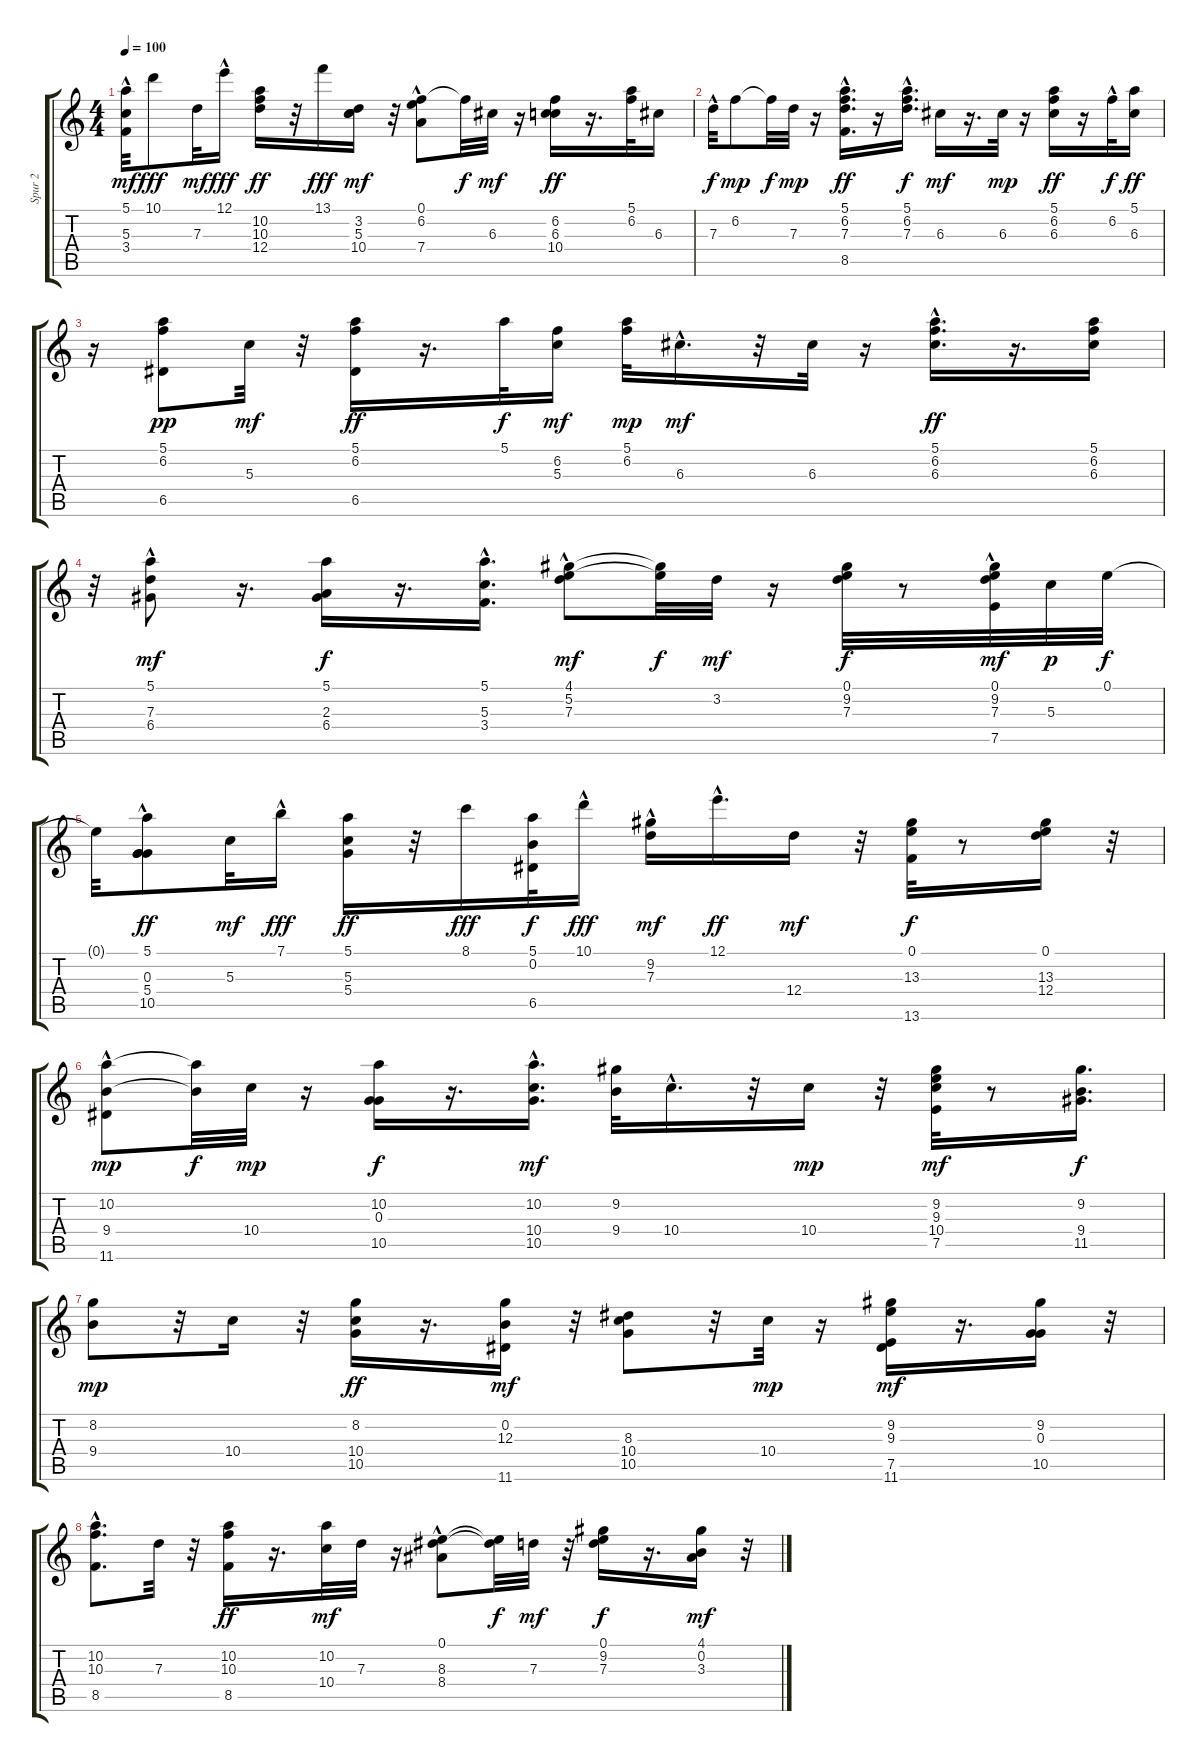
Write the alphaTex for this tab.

\track ("Spur 2" "Spur 2") {instrument acousticguitarnylon}
\staff {score tabs}
\tuning (E4 B3 G3 D3 A2 E2) {hide}
\ts (4 4)
\tempo 100
\clef g2
\ks c
(5.1 5.3{hac} 3.4{hac}).32{dy mf} 10.1.8{dy fff} 7.3.32{dy mf} 12.1{hac}.16{dy fff} (10.2 10.3 12.4).16{dy ff} r.32 13.1.16{dy fff} (3.2 5.3 10.4).16{dy mf} r.32 (0.1 6.2 7.4{hac}).8 6.2{t}.32{dy f} 6.3.32{dy mf} r.16 (6.2 6.3 10.4).16{dy ff} r.16{d} (5.1 6.2).32 6.3.16 |
7.3{hac}.32{dy f} 6.2.8{dy mp} 6.2{t}.32{dy f} 7.3.32{dy mp} r.16 (5.1{hac} 6.2 7.3 8.5).16{d dy ff} r.16 (5.1{hac} 6.2 7.3).16{d dy f} 6.3.16{dy mf} r.16{d} 6.3.32{dy mp} r.16 (5.1 6.2 6.3).16{dy ff} r.16 6.2{hac}.32{dy f} (5.1 6.3).16{dy ff} |
r.16 (5.1 6.2 6.5).8{dy pp} 5.3.32{dy mf} r.32 (5.1 6.2 6.5).16{dy ff} r.16{d} 5.1.32{dy f} (6.2 5.3).16{dy mf} (5.1 6.2).32{dy mp} 6.3{hac}.16{d dy mf} r.32 6.3.32 r.16 (5.1{hac} 6.2{hac} 6.3).16{d dy ff} r.16{d} (5.1 6.2 6.3).16 |
r.32 (5.1{hac} 7.3{hac} 6.4).8{dy mf} r.16{d} (5.1 2.3 6.4).16{dy f} r.16{d} (5.1 5.3{hac} 3.4).16{d} (4.1 5.2 7.3{hac}).8{dy mf} (4.1{t} 5.2{t}).32{dy f} 3.2.32{dy mf} r.16 (0.1 9.2 7.3).32{dy f} r.8 (0.1 9.2{hac} 7.3 7.5).32{dy mf} 5.3.32{dy p} 0.1.32{dy f} |
0.1{t}.32 (5.1 0.3{hac} 5.4 10.5).8{dy ff} 5.3.32{dy mf} 7.1{hac}.16{dy fff} (5.1 5.3 5.4).16{dy ff} r.32 8.1.16{dy fff} (5.1 0.2 6.5).32{dy f} 10.1{hac}.16{dy fff} (9.2 7.3{hac}).16{dy mf} 12.1{hac}.16{d dy ff} 12.4.16{dy mf} r.32 (0.1 13.3 13.6).32{dy f} r.8 (0.1 13.3 12.4).16 r.32 |
(10.2 9.4 11.6{hac}).8{dy mp} (10.2{t} 9.4{t}).32{dy f} 10.4.32{dy mp} r.16 (10.2 0.3 10.5).16{dy f} r.16{d} (10.2{hac} 10.4 10.5).16{d dy mf} (9.2 9.4).32 10.4{hac}.16{d} r.32 10.4.16{dy mp} r.32 (9.2 9.3 10.4 7.5).32{dy mf} r.8 (9.2 9.4 11.5).16{d dy f} |
(8.2 9.4).8{dy mp} r.32 10.4.16 r.32 (8.2 10.4 10.5).16{dy ff} r.16{d} (0.2 12.3 11.6).16{dy mf} r.32 (8.3 10.4 10.5).8 r.32 10.4.32{dy mp} r.16 (9.2 9.3 7.5 11.6).16{dy mf} r.16{d} (9.2 0.3 10.5).16 r.32 |
(10.2 10.3{hac} 8.5{hac}).8{d} 7.3.32 r.32 (10.2 10.3 8.5).16{dy ff} r.16{d} (10.2 10.4).32{dy mf} 7.3.32 r.16 (0.1 8.3 8.4{hac}).8 (0.1{t} 8.3{t}).32{dy f} 7.3.32{dy mf} r.32 (0.1 9.2 7.3).16{dy f} r.16{d} (4.1 0.2 3.3).16{dy mf} r.32
